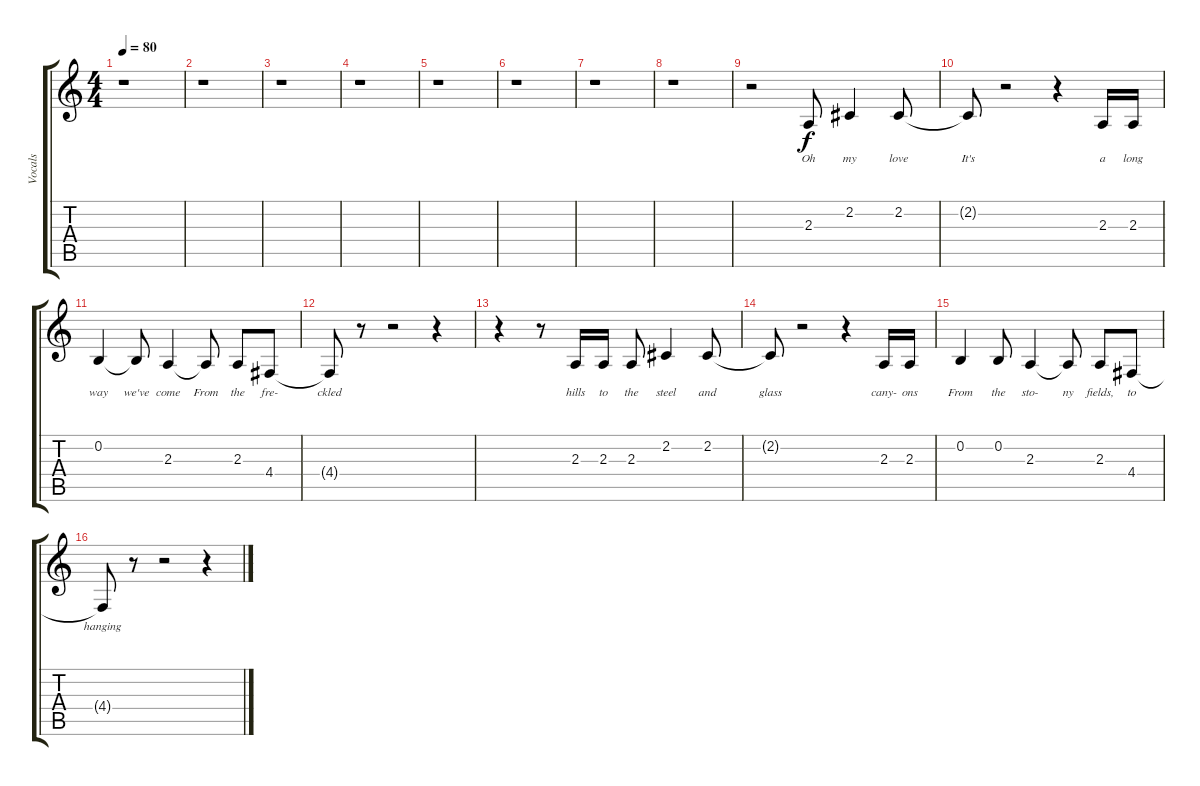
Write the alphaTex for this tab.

\track ("Vocals" "Vocals") {instrument altosax}
\staff {score tabs}
\tuning (E4 B3 G3 D3 A2 E2) {hide}
\ts (4 4)
\tempo 80
\clef g2
\ks c
r.1{dy f instrument altosax} |
r.1 |
r.1 |
r.1 |
r.1 |
r.1 |
r.1 |
r.1 |
r.2 2.3.8{lyrics (0 "Oh") lyrics (1 "") lyrics (2 "") lyrics (3 "") lyrics (4 "")} 2.2.4{lyrics (0 "my") lyrics (1 "") lyrics (2 "") lyrics (3 "") lyrics (4 "")} 2.2.8{lyrics (0 "love") lyrics (1 "") lyrics (2 "") lyrics (3 "") lyrics (4 "")} |
2.2{t}.8{lyrics (0 "It's") lyrics (1 "") lyrics (2 "") lyrics (3 "") lyrics (4 "")} r.2 r.4 2.3.16{lyrics (0 "a") lyrics (1 "") lyrics (2 "") lyrics (3 "") lyrics (4 "")} 2.3.16{lyrics (0 "long") lyrics (1 "") lyrics (2 "") lyrics (3 "") lyrics (4 "")} |
0.2.4{lyrics (0 "way") lyrics (1 "") lyrics (2 "") lyrics (3 "") lyrics (4 "")} 0.2{t}.8{lyrics (0 "we've") lyrics (1 "") lyrics (2 "") lyrics (3 "") lyrics (4 "")} 2.3.4{lyrics (0 "come") lyrics (1 "") lyrics (2 "") lyrics (3 "") lyrics (4 "")} 2.3{t}.8{lyrics (0 "From") lyrics (1 "") lyrics (2 "") lyrics (3 "") lyrics (4 "")} 2.3.8{lyrics (0 "the") lyrics (1 "") lyrics (2 "") lyrics (3 "") lyrics (4 "")} 4.4.8{lyrics (0 "fre-") lyrics (1 "") lyrics (2 "") lyrics (3 "") lyrics (4 "")} |
4.4{t}.8{lyrics (0 "ckled") lyrics (1 "") lyrics (2 "") lyrics (3 "") lyrics (4 "")} r.8 r.2 r.4 |
r.4 r.8 2.3.16{lyrics (0 "hills") lyrics (1 "") lyrics (2 "") lyrics (3 "") lyrics (4 "")} 2.3.16{lyrics (0 "to") lyrics (1 "") lyrics (2 "") lyrics (3 "") lyrics (4 "")} 2.3.8{lyrics (0 "the") lyrics (1 "") lyrics (2 "") lyrics (3 "") lyrics (4 "")} 2.2.4{lyrics (0 "steel") lyrics (1 "") lyrics (2 "") lyrics (3 "") lyrics (4 "")} 2.2.8{lyrics (0 "and") lyrics (1 "") lyrics (2 "") lyrics (3 "") lyrics (4 "")} |
2.2{t}.8{lyrics (0 "glass") lyrics (1 "") lyrics (2 "") lyrics (3 "") lyrics (4 "")} r.2 r.4 2.3.16{lyrics (0 "cany-") lyrics (1 "") lyrics (2 "") lyrics (3 "") lyrics (4 "")} 2.3.16{lyrics (0 "ons") lyrics (1 "") lyrics (2 "") lyrics (3 "") lyrics (4 "")} |
0.2.4{lyrics (0 "From") lyrics (1 "") lyrics (2 "") lyrics (3 "") lyrics (4 "")} 0.2.8{lyrics (0 "the") lyrics (1 "") lyrics (2 "") lyrics (3 "") lyrics (4 "")} 2.3.4{lyrics (0 "sto-") lyrics (1 "") lyrics (2 "") lyrics (3 "") lyrics (4 "")} 2.3{t}.8{lyrics (0 "ny") lyrics (1 "") lyrics (2 "") lyrics (3 "") lyrics (4 "")} 2.3.8{lyrics (0 "fields,") lyrics (1 "") lyrics (2 "") lyrics (3 "") lyrics (4 "")} 4.4.8{lyrics (0 "to") lyrics (1 "") lyrics (2 "") lyrics (3 "") lyrics (4 "")} |
4.4{t}.8{lyrics (0 "hanging") lyrics (1 "") lyrics (2 "") lyrics (3 "") lyrics (4 "")} r.8 r.2 r.4
